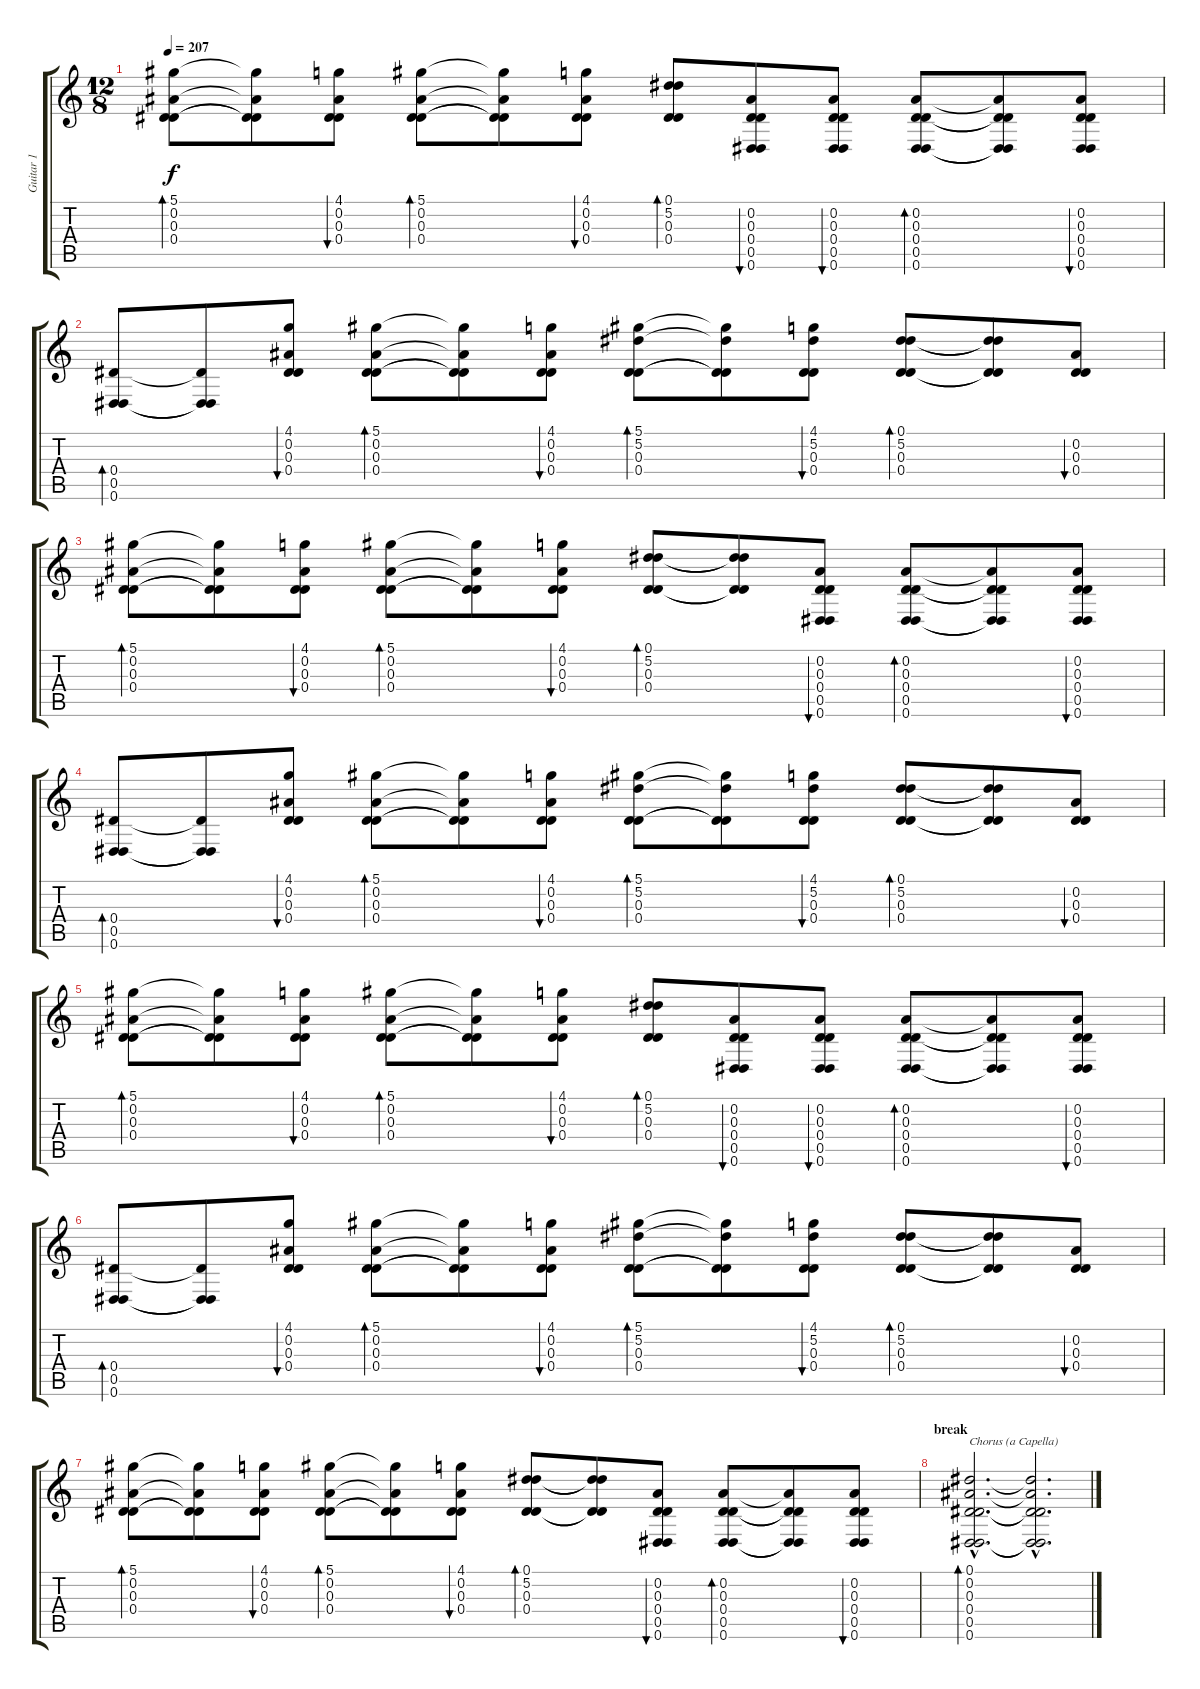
\track ("Guitar 1" "Guitar 1") {instrument acousticguitarsteel}
\staff {score tabs}
\tuning (Eb4 Bb3 Eb3 Eb3 Eb2 Eb2) {hide}
\ts (12 8)
\tempo 207
\clef g2
\ks c
(5.1 0.2 0.3 0.4).8{bd 60 dy f} (5.1{t} 0.2{t} 0.3{t} 0.4{t}).8 (4.1 0.2 0.3 0.4).8{bu 60} (5.1 0.2 0.3 0.4).8{bd 60} (5.1{t} 0.2{t} 0.3{t} 0.4{t}).8 (4.1 0.2 0.3 0.4).8{bu 60} (0.1 5.2 0.3 0.4).8{bd 60} (0.2 0.3 0.4 0.5 0.6).8{bu 60} (0.2 0.3 0.4 0.5 0.6).8{bu 60} (0.2 0.3 0.4 0.5 0.6).8{bd 60} (0.2{t} 0.3{t} 0.4{t} 0.5{t} 0.6{t}).8 (0.2 0.3 0.4 0.5 0.6).8{bu 60} |
(0.4 0.5 0.6).8{bd 60} (0.4{t} 0.5{t} 0.6{t}).8 (4.1 0.2 0.3 0.4).8{bu 60} (5.1 0.2 0.3 0.4).8{bd 60} (5.1{t} 0.2{t} 0.3{t} 0.4{t}).8 (4.1 0.2 0.3 0.4).8{bu 60} (5.1 5.2 0.3 0.4).8{bd 60} (5.1{t} 5.2{t} 0.3{t} 0.4{t}).8 (4.1 5.2 0.3 0.4).8{bu 60} (0.1 5.2 0.3 0.4).8{bd 60} (0.1{t} 5.2{t} 0.3{t} 0.4{t}).8 (0.2 0.3 0.4).8{bu 60} |
(5.1 0.2 0.3 0.4).8{bd 60} (5.1{t} 0.2{t} 0.3{t} 0.4{t}).8 (4.1 0.2 0.3 0.4).8{bu 60} (5.1 0.2 0.3 0.4).8{bd 60} (5.1{t} 0.2{t} 0.3{t} 0.4{t}).8 (4.1 0.2 0.3 0.4).8{bu 60} (0.1 5.2 0.3 0.4).8{bd 60} (0.1{t} 5.2{t} 0.3{t} 0.4{t}).8 (0.2 0.3 0.4 0.5 0.6).8{bu 60} (0.2 0.3 0.4 0.5 0.6).8{bd 120} (0.2{t} 0.3{t} 0.4{t} 0.5{t} 0.6{t}).8 (0.2 0.3 0.4 0.5 0.6).8{bu 120} |
(0.4 0.5 0.6).8{bd 60} (0.4{t} 0.5{t} 0.6{t}).8 (4.1 0.2 0.3 0.4).8{bu 60} (5.1 0.2 0.3 0.4).8{bd 60} (5.1{t} 0.2{t} 0.3{t} 0.4{t}).8 (4.1 0.2 0.3 0.4).8{bu 60} (5.1 5.2 0.3 0.4).8{bd 60} (5.1{t} 5.2{t} 0.3{t} 0.4{t}).8 (4.1 5.2 0.3 0.4).8{bu 60} (0.1 5.2 0.3 0.4).8{bd 60} (0.1{t} 5.2{t} 0.3{t} 0.4{t}).8 (0.2 0.3 0.4).8{bu 60} |
(5.1 0.2 0.3 0.4).8{bd 60} (5.1{t} 0.2{t} 0.3{t} 0.4{t}).8 (4.1 0.2 0.3 0.4).8{bu 60} (5.1 0.2 0.3 0.4).8{bd 60} (5.1{t} 0.2{t} 0.3{t} 0.4{t}).8 (4.1 0.2 0.3 0.4).8{bu 60} (0.1 5.2 0.3 0.4).8{bd 60} (0.2 0.3 0.4 0.5 0.6).8{bu 60} (0.2 0.3 0.4 0.5 0.6).8{bu 60} (0.2 0.3 0.4 0.5 0.6).8{bd 60} (0.2{t} 0.3{t} 0.4{t} 0.5{t} 0.6{t}).8 (0.2 0.3 0.4 0.5 0.6).8{bu 60} |
(0.4 0.5 0.6).8{bd 60} (0.4{t} 0.5{t} 0.6{t}).8 (4.1 0.2 0.3 0.4).8{bu 60} (5.1 0.2 0.3 0.4).8{bd 60} (5.1{t} 0.2{t} 0.3{t} 0.4{t}).8 (4.1 0.2 0.3 0.4).8{bu 60} (5.1 5.2 0.3 0.4).8{bd 60} (5.1{t} 5.2{t} 0.3{t} 0.4{t}).8 (4.1 5.2 0.3 0.4).8{bu 60} (0.1 5.2 0.3 0.4).8{bd 60} (0.1{t} 5.2{t} 0.3{t} 0.4{t}).8 (0.2 0.3 0.4).8{bu 60} |
(5.1 0.2 0.3 0.4).8{bd 60} (5.1{t} 0.2{t} 0.3{t} 0.4{t}).8 (4.1 0.2 0.3 0.4).8{bu 60} (5.1 0.2 0.3 0.4).8{bd 60} (5.1{t} 0.2{t} 0.3{t} 0.4{t}).8 (4.1 0.2 0.3 0.4).8{bu 60} (0.1 5.2 0.3 0.4).8{bd 60} (0.1{t} 5.2{t} 0.3{t} 0.4{t}).8 (0.2 0.3 0.4 0.5 0.6).8{bu 60} (0.2 0.3 0.4 0.5 0.6).8{bd 120} (0.2{t} 0.3{t} 0.4{t} 0.5{t} 0.6{t}).8 (0.2 0.3 0.4 0.5 0.6).8{bu 120} |
\section ("" "break")
(0.1{hac} 0.2{hac} 0.3{hac} 0.4{hac} 0.5{hac} 0.6{hac}).2{d bd 120 txt "Chorus (a Capella)" volume 11} (0.1{hac t} 0.2{hac t} 0.3{hac t} 0.4{hac t} 0.5{hac t} 0.6{hac t}).2{d}
